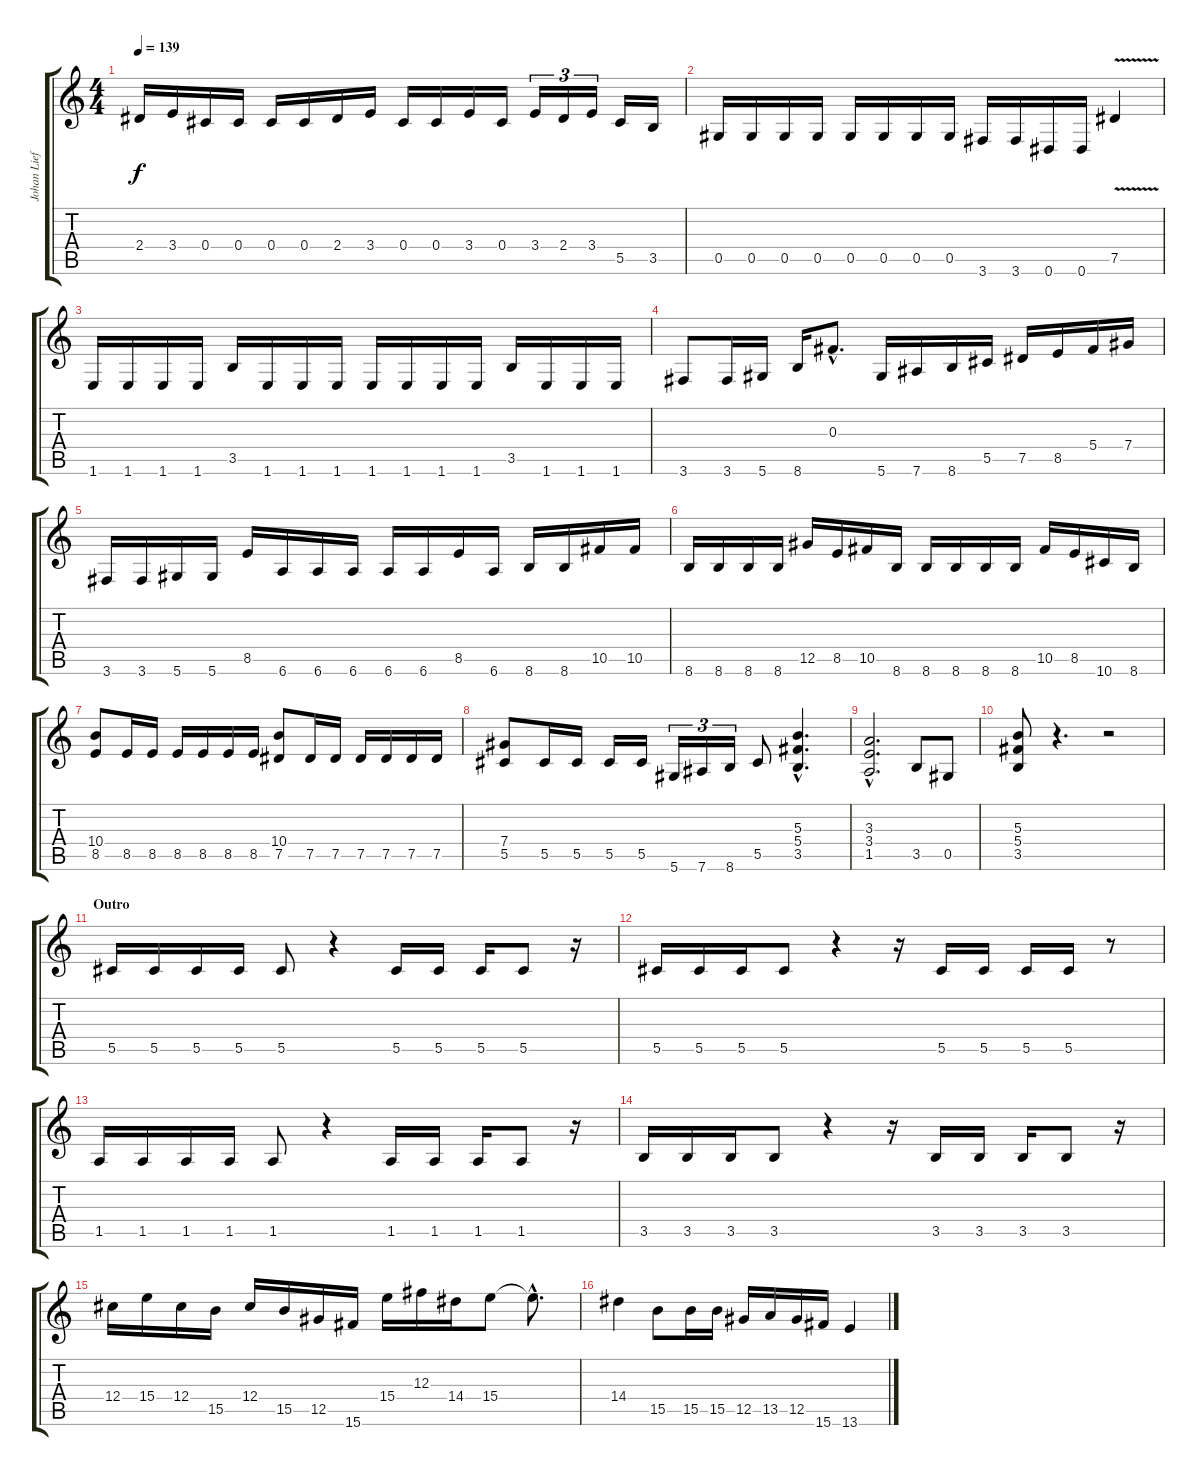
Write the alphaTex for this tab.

\track ("Johan Liefvendahl" "Johan Lief") {instrument overdrivenguitar}
\staff {score tabs}
\tuning (Eb4 Bb3 Gb3 Db3 Ab2 Eb2) {hide}
\ts (4 4)
\tempo 139
\clef g2
\ks c
2.4.16{dy f} 3.4.16 0.4.16 0.4.16 0.4.16 0.4.16 2.4.16 3.4.16 0.4.16 0.4.16 3.4.16 0.4.16 3.4.16{tu (3 2)} 2.4.16{tu (3 2)} 3.4.16{tu (3 2)} 5.5.16 3.5.16 |
0.5.16 0.5.16 0.5.16 0.5.16 0.5.16 0.5.16 0.5.16 0.5.16 3.6.16 3.6.16 0.6.16 0.6.16 7.5{v}.4 |
1.6.16 1.6.16 1.6.16 1.6.16 3.5.16 1.6.16 1.6.16 1.6.16 1.6.16 1.6.16 1.6.16 1.6.16 3.5.16 1.6.16 1.6.16 1.6.16 |
3.6.8 3.6.16 5.6.16 8.6.16 0.3{hac}.8{d} 5.6.16 7.6.16 8.6.16 5.5.16 7.5.16 8.5.16 5.4.16 7.4.16 |
3.6.16 3.6.16 5.6.16 5.6.16 8.5.16 6.6.16 6.6.16 6.6.16 6.6.16 6.6.16 8.5.16 6.6.16 8.6.16 8.6.16 10.5.16 10.5.16 |
8.6.16 8.6.16 8.6.16 8.6.16 12.5.16 8.5.16 10.5.16 8.6.16 8.6.16 8.6.16 8.6.16 8.6.16 10.5.16 8.5.16 10.6.16 8.6.16 |
(10.4 8.5).8 8.5.16 8.5.16 8.5.16 8.5.16 8.5.16 8.5.16 (10.4 7.5).8 7.5.16 7.5.16 7.5.16 7.5.16 7.5.16 7.5.16 |
(7.4 5.5).8 5.5.16 5.5.16 5.5.16 5.5.16 5.6.16{tu (3 2)} 7.6.16{tu (3 2)} 8.6.16{tu (3 2)} 5.5.8 (5.3{hac} 5.4{hac} 3.5{hac}).4{d} |
(3.3{hac} 3.4{hac} 1.5{hac}).2{d} 3.5.8 0.5.8 |
(5.3 5.4 3.5).8 r.4{d} r.2 |
\section ("" "Outro")
5.5.16 5.5.16 5.5.16 5.5.16 5.5.8 r.4 5.5.16 5.5.16 5.5.16 5.5.8 r.16 |
5.5.16 5.5.16 5.5.16 5.5.8 r.4 r.16 5.5.16 5.5.16 5.5.16 5.5.16 r.8 |
1.5.16 1.5.16 1.5.16 1.5.16 1.5.8 r.4 1.5.16 1.5.16 1.5.16 1.5.8 r.16 |
3.5.16 3.5.16 3.5.16 3.5.8 r.4 r.16 3.5.16 3.5.16 3.5.16 3.5.8 r.16 |
12.4.16{volume 14} 15.4.16 12.4.16 15.5.16 12.4.16 15.5.16 12.5.16 15.6.16 15.4.16 12.3.16 14.4.16 15.4.8 15.4{hac t}.8{d} |
14.4.4 15.5.8 15.5.16 15.5.16 12.5.16 13.5.16 12.5.16 15.6.16 13.6.4
